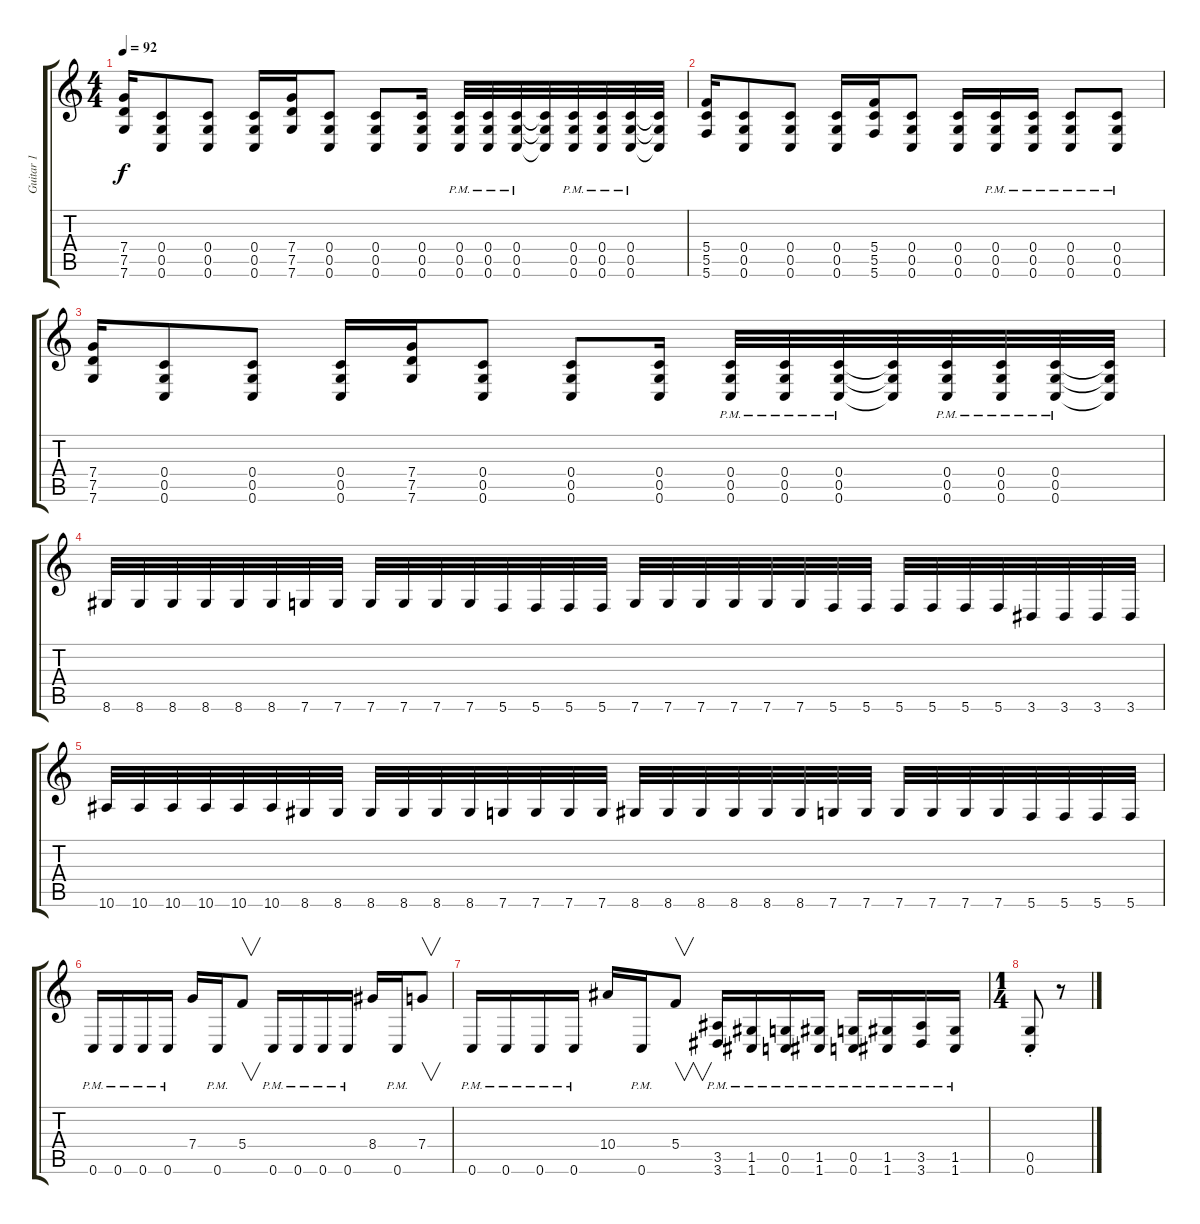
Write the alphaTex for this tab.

\track ("Guitar 1" "Guitar 1") {instrument distortionguitar}
\staff {score tabs}
\tuning (D4 A3 F3 C3 G2 C2) {hide}
\ts (4 4)
\tempo 92
\clef g2
\ks c
(7.4 7.5 7.6).16{dy f} (0.4 0.5 0.6).8 (0.4 0.5 0.6).8 (0.4 0.5 0.6).16 (7.4 7.5 7.6).16 (0.4 0.5 0.6).8 (0.4 0.5 0.6).8 (0.4 0.5 0.6).16 (0.4{pm} 0.5{pm} 0.6{pm}).32 (0.4{pm} 0.5{pm} 0.6{pm}).32 (0.4{pm} 0.5{pm} 0.6{pm}).32 (0.4{t} 0.5{t} 0.6{t}).32 (0.4{pm} 0.5{pm} 0.6{pm}).32 (0.4{pm} 0.5{pm} 0.6{pm}).32 (0.4{pm} 0.5{pm} 0.6{pm}).32 (0.4{t} 0.5{t} 0.6{t}).32 |
(5.4 5.5 5.6).16 (0.4 0.5 0.6).8 (0.4 0.5 0.6).8 (0.4 0.5 0.6).16 (5.4 5.5 5.6).16 (0.4 0.5 0.6).8 (0.4 0.5 0.6).16 (0.4{pm} 0.5{pm} 0.6{pm}).16 (0.4{pm} 0.5{pm} 0.6{pm}).16 (0.4{pm} 0.5{pm} 0.6{pm}).8 (0.4{pm} 0.5 0.6{pm}).8 |
(7.4 7.5 7.6).16 (0.4 0.5 0.6).8 (0.4 0.5 0.6).8 (0.4 0.5 0.6).16 (7.4 7.5 7.6).16 (0.4 0.5 0.6).8 (0.4 0.5 0.6).8 (0.4 0.5 0.6).16 (0.4{pm} 0.5{pm} 0.6{pm}).32 (0.4{pm} 0.5{pm} 0.6{pm}).32 (0.4{pm} 0.5{pm} 0.6{pm}).32 (0.4{t} 0.5{t} 0.6{t}).32 (0.4{pm} 0.5{pm} 0.6{pm}).32 (0.4{pm} 0.5{pm} 0.6{pm}).32 (0.4{pm} 0.5{pm} 0.6{pm}).32 (0.4{t} 0.5{t} 0.6{t}).32 |
8.6.32 8.6.32 8.6.32 8.6.32 8.6.32 8.6.32 7.6.32 7.6.32 7.6.32 7.6.32 7.6.32 7.6.32 5.6.32 5.6.32 5.6.32 5.6.32 7.6.32 7.6.32 7.6.32 7.6.32 7.6.32 7.6.32 5.6.32 5.6.32 5.6.32 5.6.32 5.6.32 5.6.32 3.6.32 3.6.32 3.6.32 3.6.32 |
10.6.32 10.6.32 10.6.32 10.6.32 10.6.32 10.6.32 8.6.32 8.6.32 8.6.32 8.6.32 8.6.32 8.6.32 7.6.32 7.6.32 7.6.32 7.6.32 8.6.32 8.6.32 8.6.32 8.6.32 8.6.32 8.6.32 7.6.32 7.6.32 7.6.32 7.6.32 7.6.32 7.6.32 5.6.32 5.6.32 5.6.32 5.6.32 |
0.6{pm}.16 0.6{pm}.16 0.6{pm}.16 0.6{pm}.16 7.4.16 0.6{pm}.16 5.4.8{v} 0.6{pm}.16 0.6{pm}.16 0.6{pm}.16 0.6{pm}.16 8.4.16 0.6{pm}.16 7.4.8{v} |
0.6{pm}.16 0.6{pm}.16 0.6{pm}.16 0.6{pm}.16 10.4.16 0.6{pm}.16 5.4.8{v} (3.5{pm} 3.6{pm}).16 (1.5{pm} 1.6{pm}).16 (0.5{pm} 0.6{pm}).16 (1.5{pm} 1.6{pm}).16 (0.5{pm} 0.6{pm}).16 (1.5{pm} 1.6{pm}).16 (3.5{pm} 3.6{pm}).16 (1.5{pm} 1.6{pm}).16 |
\ts (1 4)
(0.5{st} 0.6{st}).8 r.8
